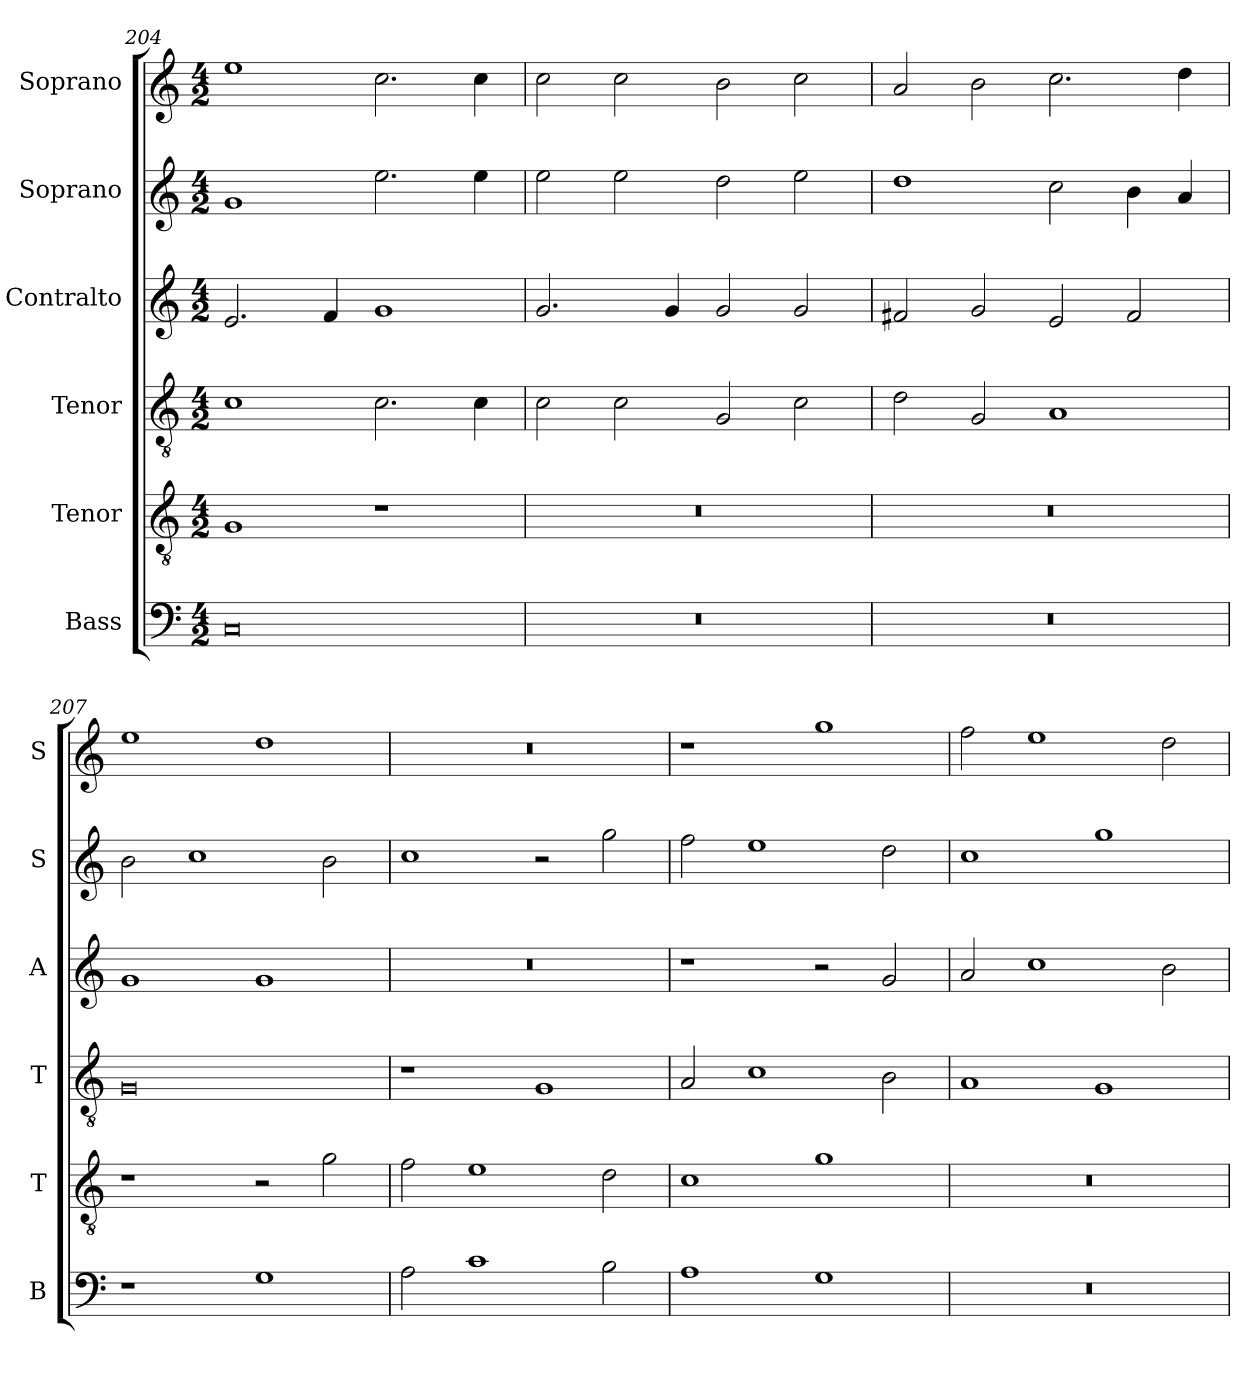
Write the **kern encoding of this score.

**kern	**kern	**kern	**kern	**kern	**kern
*part6	*part5	*part4	*part3	*part2	*part1
*staff6	*staff5	*staff4	*staff3	*staff2	*staff1
*I"Bass	*I"Tenor	*I"Tenor	*I"Contralto	*I"Soprano	*I"Soprano
*I'B	*I'T	*I'T	*I'A	*I'S	*I'S
*clefF4	*clefGv2	*clefGv2	*clefG2	*clefG2	*clefG2
*k[]	*k[]	*k[]	*k[]	*k[]	*k[]
*C:ion	*C:ion	*C:ion	*C:ion	*C:ion	*C:ion
*M4/2	*M4/2	*M4/2	*M4/2	*M4/2	*M4/2
=204	=204	=204	=204	=204	=204
0C	1G	1c	2.e	1g	1ee
.	.	.	4f	.	.
.	1r	2.c	1g	2.ee	2.cc
.	.	4c	.	4ee	4cc
=205	=205	=205	=205	=205	=205
0r	0r	2c	2.g	2ee	2cc
.	.	2c	.	2ee	2cc
.	.	.	4g	.	.
.	.	2G	2g	2dd	2b
.	.	2c	2g	2ee	2cc
=206	=206	=206	=206	=206	=206
0r	0r	2d	2f#X	1dd	2a
.	.	2G	2g	.	2b
.	.	1A	2e	2cc	2.cc
.	.	.	2f#	4b	.
.	.	.	.	4a	4dd
=207	=207	=207	=207	=207	=207
1r	1r	0G	1g	2b	1ee
.	.	.	.	1cc	.
1G	2r	.	1g	.	1dd
.	2g	.	.	2b	.
=208	=208	=208	=208	=208	=208
2A	2f	1r	0r	1cc	0r
1c	1e	.	.	.	.
.	.	1G	.	2r	.
2B	2d	.	.	2gg	.
=209	=209	=209	=209	=209	=209
1A	1c	2A	1r	2ff	1r
.	.	1c	.	1ee	.
1G	1g	.	2r	.	1gg
.	.	2B	2g	2dd	.
=210	=210	=210	=210	=210	=210
0r	0r	1A	2a	1cc	2ff
.	.	.	1cc	.	1ee
.	.	1G	.	1gg	.
.	.	.	2b	.	2dd
=	=	=	=	=	=
*-	*-	*-	*-	*-	*-
